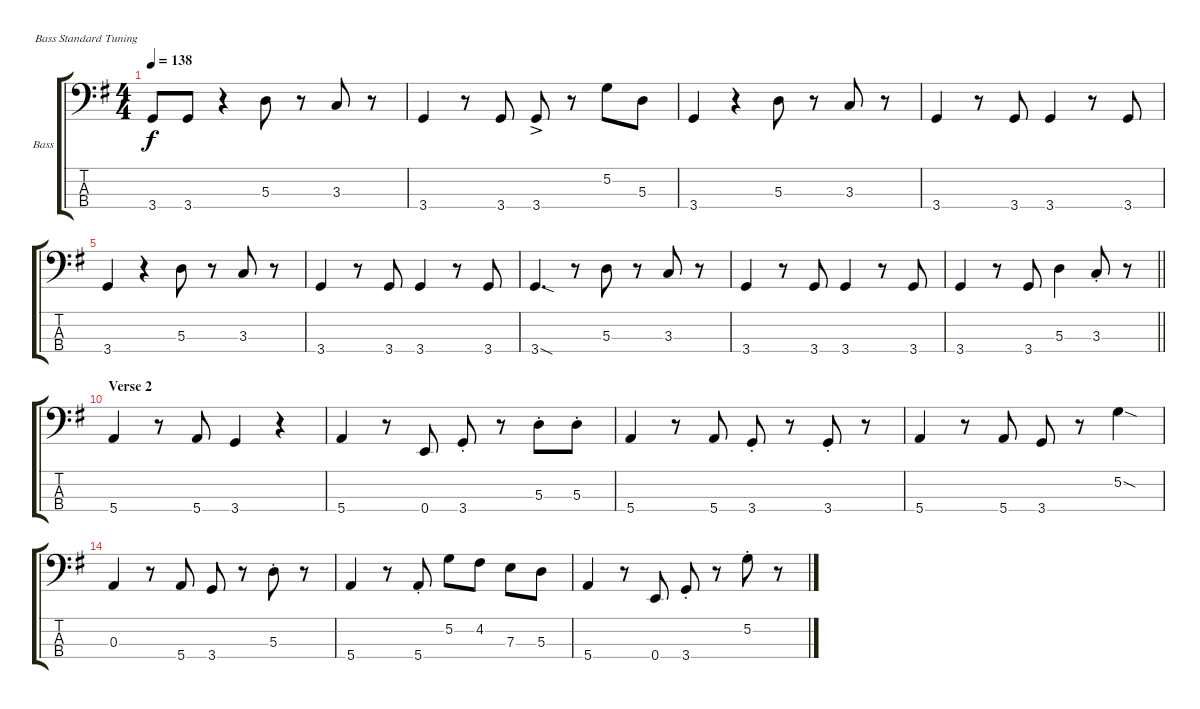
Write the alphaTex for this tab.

\defaultSystemsLayout 4
\bracketExtendMode groupsimilarinstruments
\useSystemSignSeparator
\multiBarRest
\multiTrackTrackNamePolicy allsystems
\firstSystemTrackNameMode fullname
\firstSystemTrackNameOrientation horizontal
\otherSystemsTrackNameOrientation horizontal
\defaultBarNumberDisplay FirstOfSystem
\track ("Bass" "Bs.") {multiBarRest instrument electricbassfinger}
\staff {score tabs}
\tuning (G2 D2 A1 E1)
\ts (4 4)
\tempo 138
\clef f4
\ks g
3.4.8{dy f} 3.4.8 r.4 5.3.8 r.8 3.3.8 r.8 |
3.4.4 r.8 3.4.8 3.4{ac}.8 r.8 5.2.8 5.3.8 |
3.4.4 r.4 5.3.8 r.8 3.3.8 r.8 |
3.4.4 r.8 3.4.8 3.4.4 r.8 3.4.8 |
3.4.4 r.4 5.3.8 r.8 3.3.8 r.8 |
3.4.4 r.8 3.4.8 3.4.4 r.8 3.4.8 |
3.4{sod}.4{d} r.8 5.3.8 r.8 3.3.8 r.8 |
3.4.4 r.8 3.4.8 3.4.4 r.8 3.4.8 |
\barLineRight lightlight
3.4.4 r.8 3.4.8 5.3.4 3.3{st}.8 r.8 |
\section ("" "Verse 2")
5.4.4 r.8 5.4.8 3.4.4 r.4 |
5.4.4 r.8 0.4.8 3.4{st}.8 r.8 5.3{st}.8 5.3{st}.8 |
5.4.4 r.8 5.4.8 3.4{st}.8 r.8 3.4{st}.8 r.8 |
5.4.4 r.8 5.4.8 3.4.8 r.8 5.2{sod}.4 |
0.3.4 r.8 5.4.8 3.4.8 r.8 5.3{st}.8 r.8 |
5.4.4 r.8 5.4{st}.8 5.2.8 4.2.8 7.3.8 5.3.8 |
5.4.4 r.8 0.4.8 3.4{st}.8 r.8 5.2{st}.8 r.8
